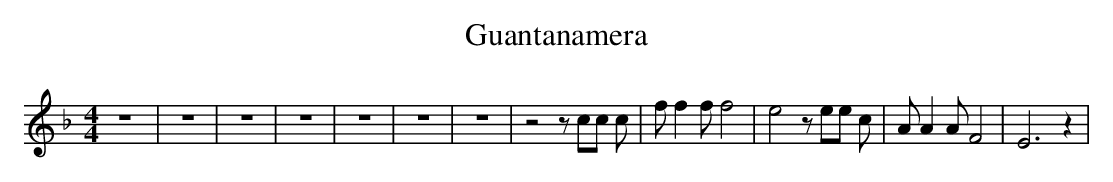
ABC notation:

X:1
T:Guantanamera
M:4/4
L:1/8
K:F
 z8| z8| z8| z8| z8| z8| z8| z4 z cc c| f f2 f f4| e4 z ee c| A A2 A F4|\
 E6 z2|
